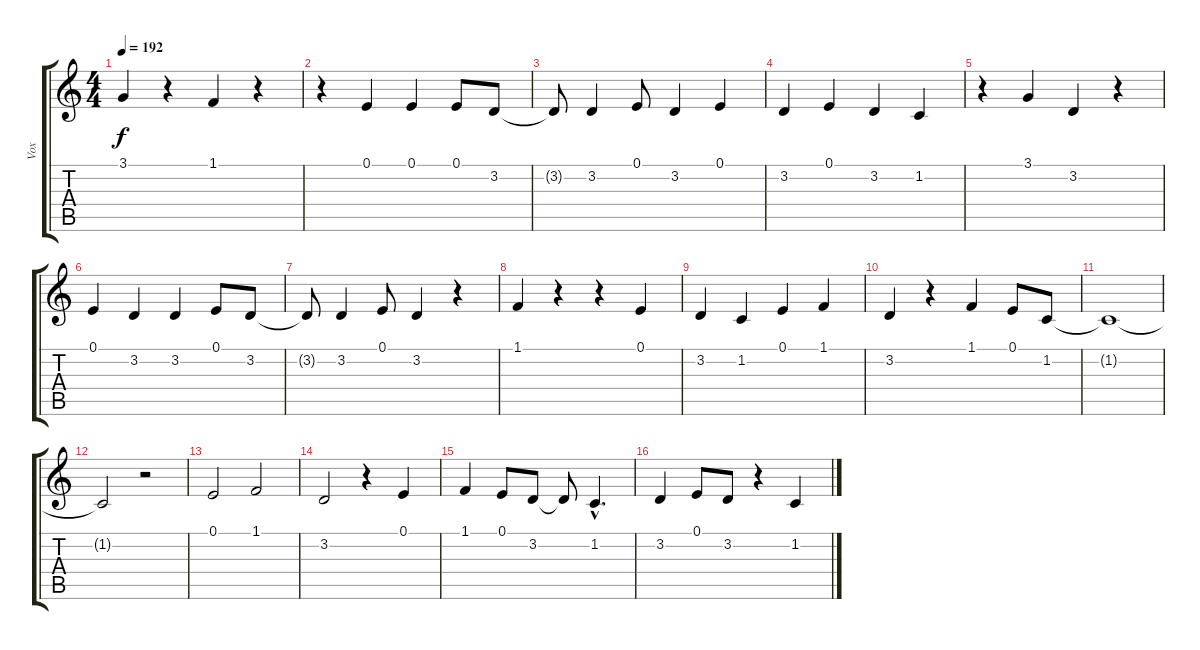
\track ("Vox" "Vox") {instrument clarinet}
\staff {score tabs}
\tuning (E4 B3 G3 D3 A2 E2) {hide}
\ts (4 4)
\tempo 192
\clef g2
\ks c
3.1.4{dy f} r.4 1.1.4 r.4 |
r.4 0.1.4 0.1.4 0.1.8 3.2.8 |
3.2{t}.8 3.2.4 0.1.8 3.2.4 0.1.4 |
3.2.4 0.1.4 3.2.4 1.2.4 |
r.4 3.1.4 3.2.4 r.4 |
0.1.4 3.2.4 3.2.4 0.1.8 3.2.8 |
3.2{t}.8 3.2.4 0.1.8 3.2.4 r.4 |
1.1.4 r.4 r.4 0.1.4 |
3.2.4 1.2.4 0.1.4 1.1.4 |
3.2.4 r.4 1.1.4 0.1.8 1.2.8 |
1.2{t}.1 |
1.2{t}.2 r.2 |
0.1.2 1.1.2 |
3.2.2 r.4 0.1.4 |
1.1.4 0.1.8 3.2.8 3.2{t}.8 1.2{hac}.4{d} |
3.2.4 0.1.8 3.2.8 r.4 1.2.4
